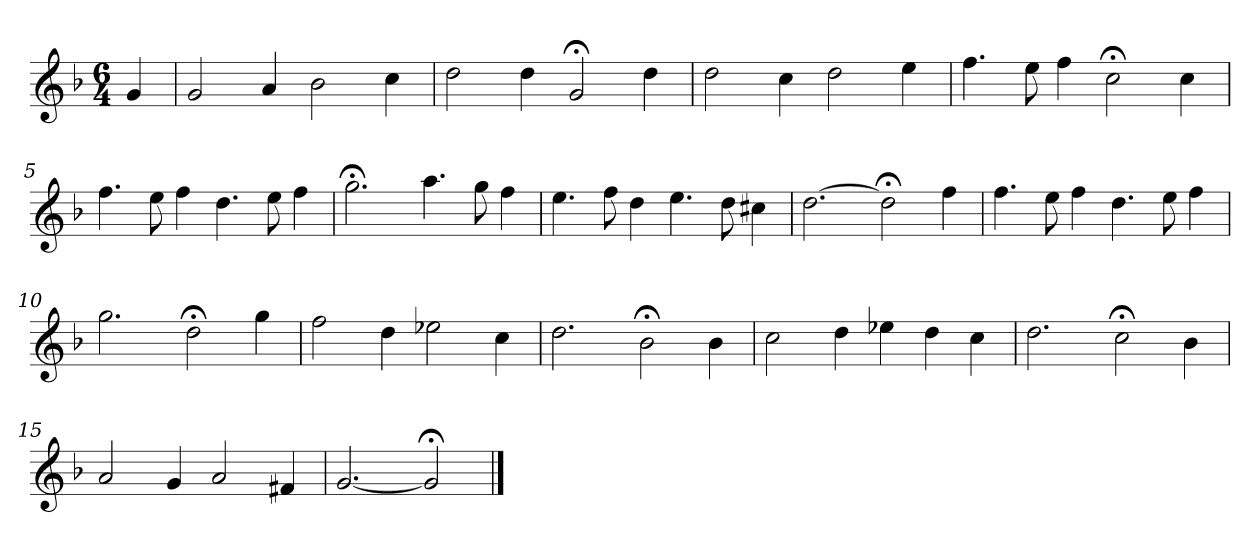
**kern
*part1
*staff1
*k[b-]
*G:dor
*M6/4
*MM120
=
4g
=1
2g
4a
2b-
4cc
=2
2dd
4dd
2g;<
4dd
=3
2dd
4cc
2dd
4ee
=4
4.ff
8ee
4ff
2cc;<
4cc
=5
4.ff
8ee
4ff
4.dd
8ee
4ff
=6
2.gg;<
4.aa
8gg
4ff
=7
4.ee
8ff
4dd
4.ee
8dd
4cc#X
=8
[2.dd
2dd;<]
4ff
=9
4.ff
8ee
4ff
4.dd
8ee
4ff
=10
2.gg
2dd;<
4gg
=11
2ff
4dd
2ee-X
4cc
=12
2.dd
2b-;<
4b-
=13
2cc
4dd
4ee-X
4dd
4cc
=14
2.dd
2cc;<
4b-
=15
2a
4g
2a
4f#X
=16
[2.g
2g;<]
==
*-
